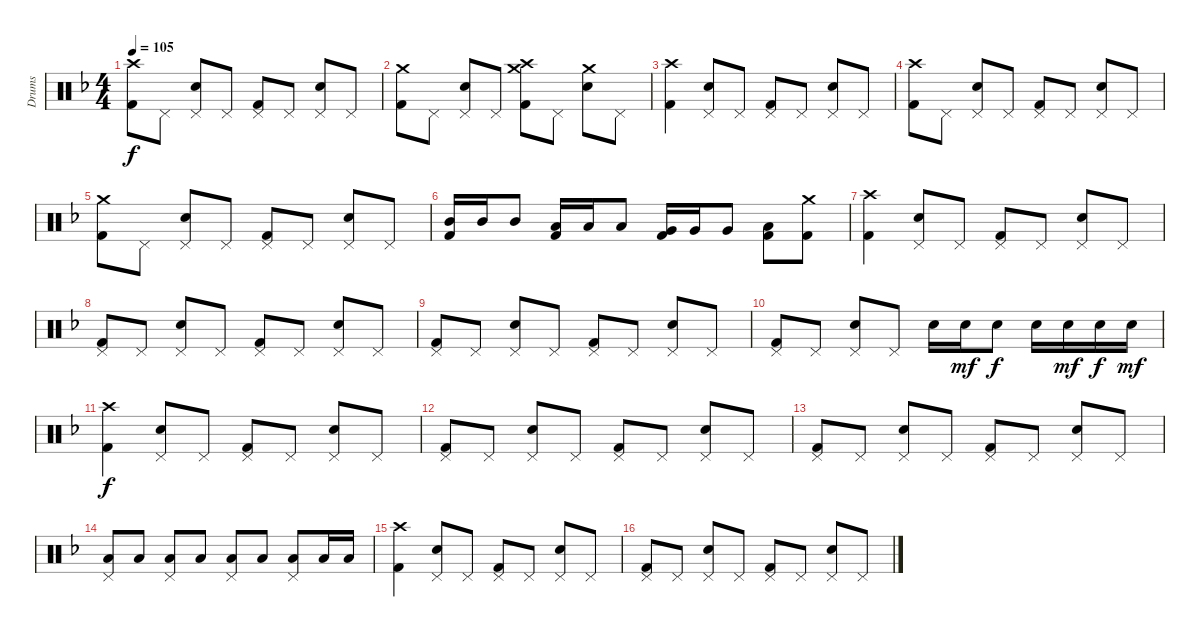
\track ("Drums" "Drums") {instrument percussion}
\staff {score}
\articulation defaults
\ts (4 4)
\tempo 105
\clef neutral
\ks f
("Crash high (hit)" "Kick (hit) 2").8{dy f} "Pedal Hi-Hat (hit)".8 ("Pedal Hi-Hat (hit)" "Electric Snare (hit)").8 "Pedal Hi-Hat (hit)".8 ("Pedal Hi-Hat (hit)" "Kick (hit) 2").8 "Pedal Hi-Hat (hit)".8 ("Pedal Hi-Hat (hit)" "Electric Snare (hit)").8 "Pedal Hi-Hat (hit)".8 |
("Crash medium (hit)" "Kick (hit) 2").8 "Pedal Hi-Hat (hit)".8 ("Pedal Hi-Hat (hit)" "Electric Snare (hit)").8 "Pedal Hi-Hat (hit)".8 ("Crash medium (hit)" "Crash high (hit)" "Kick (hit) 2").8 "Pedal Hi-Hat (hit)".8 ("Crash medium (hit)" "Electric Snare (hit)").8 "Pedal Hi-Hat (hit)".8 |
("Crash high (hit)" "Kick (hit) 2").4 ("Pedal Hi-Hat (hit)" "Electric Snare (hit)").8 "Pedal Hi-Hat (hit)".8 ("Pedal Hi-Hat (hit)" "Kick (hit) 2").8 "Pedal Hi-Hat (hit)".8 ("Pedal Hi-Hat (hit)" "Electric Snare (hit)").8 "Pedal Hi-Hat (hit)".8 |
("Crash high (hit)" "Kick (hit) 2").8 "Pedal Hi-Hat (hit)".8 ("Pedal Hi-Hat (hit)" "Electric Snare (hit)").8 "Pedal Hi-Hat (hit)".8 ("Pedal Hi-Hat (hit)" "Kick (hit) 2").8 "Pedal Hi-Hat (hit)".8 ("Pedal Hi-Hat (hit)" "Electric Snare (hit)").8 "Pedal Hi-Hat (hit)".8 |
("Crash medium (hit)" "Kick (hit) 2").8 "Pedal Hi-Hat (hit)".8 ("Pedal Hi-Hat (hit)" "Electric Snare (hit)").8 "Pedal Hi-Hat (hit)".8 ("Pedal Hi-Hat (hit)" "Kick (hit) 2").8 "Pedal Hi-Hat (hit)".8 ("Pedal Hi-Hat (hit)" "Electric Snare (hit)").8 "Pedal Hi-Hat (hit)".8 |
("Mid Tom (hit)" "Kick (hit) 2").16 "Mid Tom (hit)".16 "Mid Tom (hit)".8 ("Low Tom (hit)" "Kick (hit) 2").16 "Low Tom (hit)".16 "Low Tom (hit)".8 ("Very Low Tom (hit)" "Kick (hit) 2").16 "Very Low Tom (hit)".16 "Very Low Tom (hit)".8 ("Low Floor Tom (hit)" "Kick (hit) 2").8 ("Crash medium (hit)" "Kick (hit) 2").8 |
("Crash high (hit)" "Kick (hit) 2").4 ("Pedal Hi-Hat (hit)" "Electric Snare (hit)").8 "Pedal Hi-Hat (hit)".8 ("Pedal Hi-Hat (hit)" "Kick (hit) 2").8 "Pedal Hi-Hat (hit)".8 ("Pedal Hi-Hat (hit)" "Electric Snare (hit)").8 "Pedal Hi-Hat (hit)".8 |
("Pedal Hi-Hat (hit)" "Kick (hit) 2").8 "Pedal Hi-Hat (hit)".8 ("Pedal Hi-Hat (hit)" "Electric Snare (hit)").8 "Pedal Hi-Hat (hit)".8 ("Pedal Hi-Hat (hit)" "Kick (hit) 2").8 "Pedal Hi-Hat (hit)".8 ("Pedal Hi-Hat (hit)" "Electric Snare (hit)").8 "Pedal Hi-Hat (hit)".8 |
("Pedal Hi-Hat (hit)" "Kick (hit) 2").8 "Pedal Hi-Hat (hit)".8 ("Pedal Hi-Hat (hit)" "Electric Snare (hit)").8 "Pedal Hi-Hat (hit)".8 ("Pedal Hi-Hat (hit)" "Kick (hit) 2").8 "Pedal Hi-Hat (hit)".8 ("Pedal Hi-Hat (hit)" "Electric Snare (hit)").8 "Pedal Hi-Hat (hit)".8 |
("Pedal Hi-Hat (hit)" "Kick (hit) 2").8 "Pedal Hi-Hat (hit)".8 ("Pedal Hi-Hat (hit)" "Electric Snare (hit)").8 "Pedal Hi-Hat (hit)".8 "Electric Snare (hit)".16 "Electric Snare (hit)".16{dy mf} "Electric Snare (hit)".8{dy f} "Electric Snare (hit)".16 "Electric Snare (hit)".16{dy mf} "Electric Snare (hit)".16{dy f} "Electric Snare (hit)".16{dy mf} |
("Crash high (hit)" "Kick (hit) 2").4{dy f} ("Pedal Hi-Hat (hit)" "Electric Snare (hit)").8 "Pedal Hi-Hat (hit)".8 ("Pedal Hi-Hat (hit)" "Kick (hit) 2").8 "Pedal Hi-Hat (hit)".8 ("Pedal Hi-Hat (hit)" "Electric Snare (hit)").8 "Pedal Hi-Hat (hit)".8 |
("Pedal Hi-Hat (hit)" "Kick (hit) 2").8 "Pedal Hi-Hat (hit)".8 ("Pedal Hi-Hat (hit)" "Electric Snare (hit)").8 "Pedal Hi-Hat (hit)".8 ("Pedal Hi-Hat (hit)" "Kick (hit) 2").8 "Pedal Hi-Hat (hit)".8 ("Pedal Hi-Hat (hit)" "Electric Snare (hit)").8 "Pedal Hi-Hat (hit)".8 |
("Pedal Hi-Hat (hit)" "Kick (hit) 2").8 "Pedal Hi-Hat (hit)".8 ("Pedal Hi-Hat (hit)" "Electric Snare (hit)").8 "Pedal Hi-Hat (hit)".8 ("Pedal Hi-Hat (hit)" "Kick (hit) 2").8 "Pedal Hi-Hat (hit)".8 ("Pedal Hi-Hat (hit)" "Electric Snare (hit)").8 "Pedal Hi-Hat (hit)".8 |
("Pedal Hi-Hat (hit)" "Low Tom (hit)").8 "Low Tom (hit)".8 ("Pedal Hi-Hat (hit)" "Low Tom (hit)").8 "Low Tom (hit)".8 ("Pedal Hi-Hat (hit)" "Low Tom (hit)").8 "Low Tom (hit)".8 ("Pedal Hi-Hat (hit)" "Low Tom (hit)").8 "Low Tom (hit)".16 "Low Tom (hit)".16 |
("Crash high (hit)" "Kick (hit) 2").4 ("Pedal Hi-Hat (hit)" "Electric Snare (hit)").8 "Pedal Hi-Hat (hit)".8 ("Pedal Hi-Hat (hit)" "Kick (hit) 2").8 "Pedal Hi-Hat (hit)".8 ("Pedal Hi-Hat (hit)" "Electric Snare (hit)").8 "Pedal Hi-Hat (hit)".8 |
("Pedal Hi-Hat (hit)" "Kick (hit) 2").8 "Pedal Hi-Hat (hit)".8 ("Pedal Hi-Hat (hit)" "Electric Snare (hit)").8 "Pedal Hi-Hat (hit)".8 ("Pedal Hi-Hat (hit)" "Kick (hit) 2").8 "Pedal Hi-Hat (hit)".8 ("Pedal Hi-Hat (hit)" "Electric Snare (hit)").8 "Pedal Hi-Hat (hit)".8
